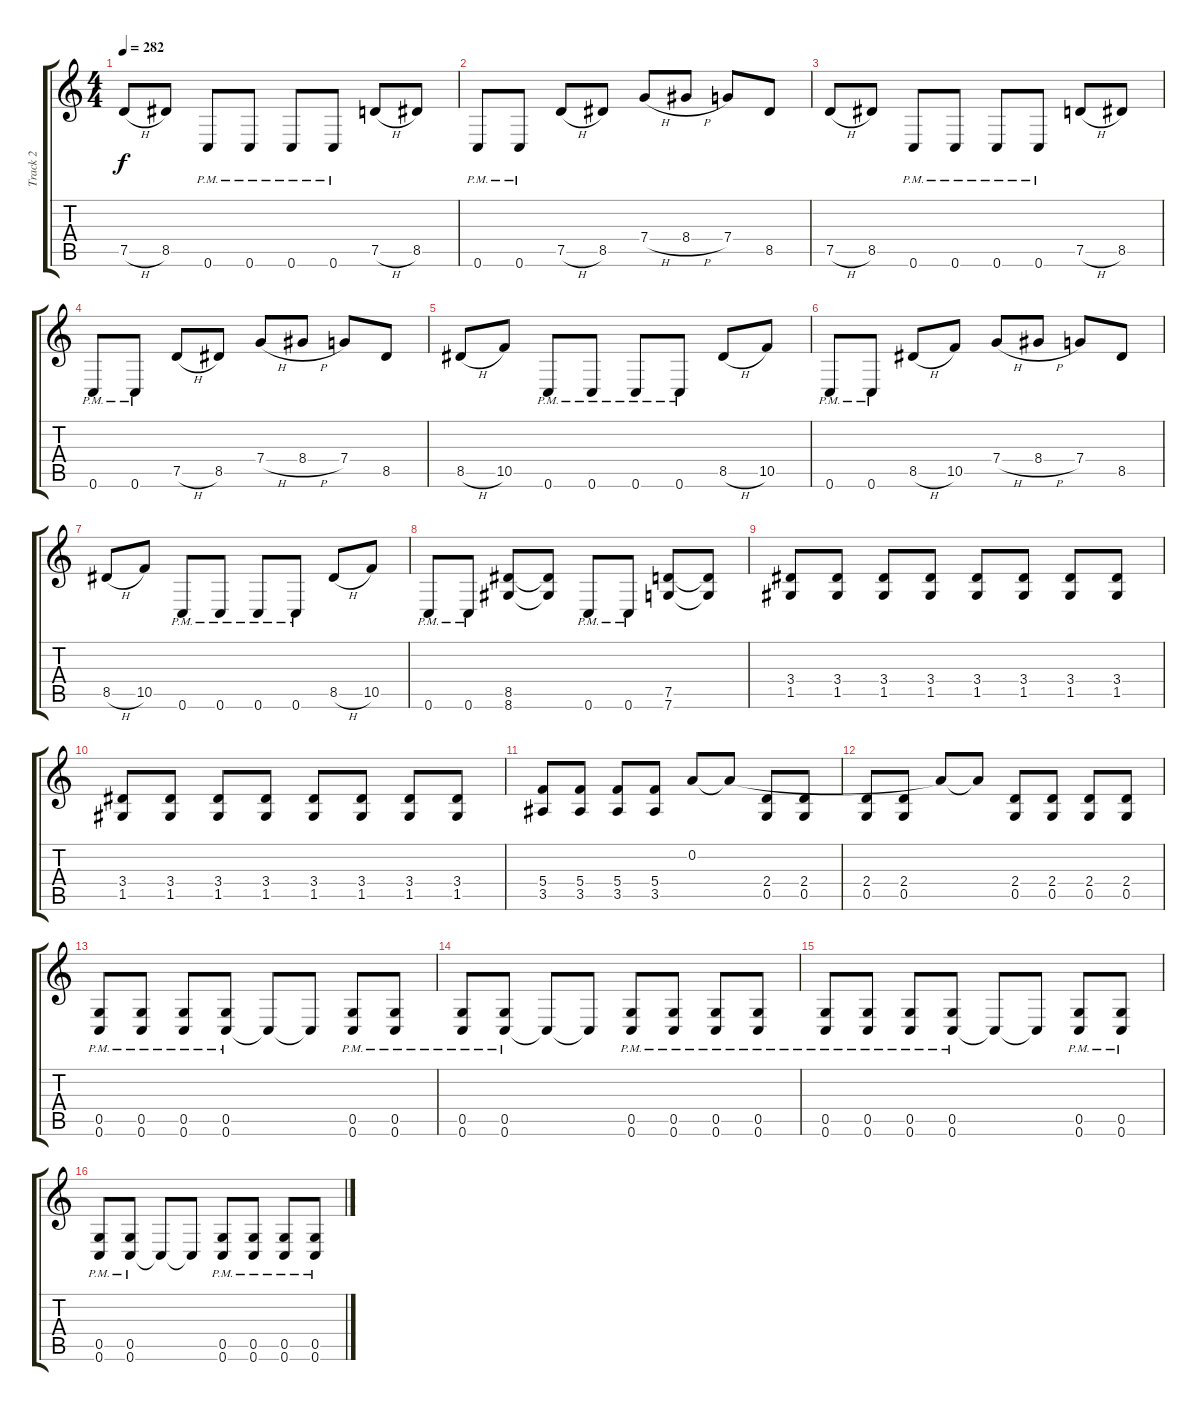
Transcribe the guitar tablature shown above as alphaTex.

\track ("Track 2" "Track 2") {instrument distortionguitar}
\staff {score tabs}
\tuning (D4 A3 F3 C3 G2 C2) {hide}
\ts (4 4)
\tempo 282
\clef g2
\ks c
7.5{h}.8{dy f} 8.5.8 0.6{pm}.8 0.6{pm}.8 0.6{pm}.8 0.6{pm}.8 7.5{h}.8 8.5.8 |
0.6{pm}.8 0.6{pm}.8 7.5{h}.8 8.5.8 7.4{h}.8 8.4{h}.8 7.4.8 8.5.8 |
7.5{h}.8 8.5.8 0.6{pm}.8 0.6{pm}.8 0.6{pm}.8 0.6{pm}.8 7.5{h}.8 8.5.8 |
0.6{pm}.8 0.6{pm}.8 7.5{h}.8 8.5.8 7.4{h}.8 8.4{h}.8 7.4.8 8.5.8 |
8.5{h}.8 10.5.8 0.6{pm}.8 0.6{pm}.8 0.6{pm}.8 0.6{pm}.8 8.5{h}.8 10.5.8 |
0.6{pm}.8 0.6{pm}.8 8.5{h}.8 10.5.8 7.4{h}.8 8.4{h}.8 7.4.8 8.5.8 |
8.5{h}.8 10.5.8 0.6{pm}.8 0.6{pm}.8 0.6{pm}.8 0.6{pm}.8 8.5{h}.8 10.5.8 |
0.6{pm}.8 0.6{pm}.8 (8.5 8.6).8 (8.5{t} 8.6{t}).8 0.6{pm}.8 0.6{pm}.8 (7.5 7.6).8 (7.5{t} 7.6{t}).8 |
(3.4 1.5).8 (3.4 1.5).8 (3.4 1.5).8 (3.4 1.5).8 (3.4 1.5).8 (3.4 1.5).8 (3.4 1.5).8 (3.4 1.5).8 |
(3.4 1.5).8 (3.4 1.5).8 (3.4 1.5).8 (3.4 1.5).8 (3.4 1.5).8 (3.4 1.5).8 (3.4 1.5).8 (3.4 1.5).8 |
(5.4 3.5).8 (5.4 3.5).8 (5.4 3.5).8 (5.4 3.5).8 0.2.8 0.2{t}.8 (2.4 0.5).8 (2.4 0.5).8 |
(2.4 0.5).8 (2.4 0.5).8 0.2{t}.8 0.2{t}.8 (2.4 0.5).8 (2.4 0.5).8 (2.4 0.5).8 (2.4 0.5).8 |
(0.5{pm} 0.6{pm}).8 (0.5{pm} 0.6{pm}).8 (0.5{pm} 0.6{pm}).8 (0.5{pm} 0.6{pm}).8 0.6{t}.8 0.6{t}.8 (0.5{pm} 0.6{pm}).8 (0.5{pm} 0.6{pm}).8 |
(0.5{pm} 0.6{pm}).8 (0.5{pm} 0.6{pm}).8 0.6{t}.8 0.6{t}.8 (0.5{pm} 0.6{pm}).8 (0.5{pm} 0.6{pm}).8 (0.5{pm} 0.6{pm}).8 (0.5{pm} 0.6{pm}).8 |
(0.5{pm} 0.6{pm}).8 (0.5{pm} 0.6{pm}).8 (0.5{pm} 0.6{pm}).8 (0.5{pm} 0.6{pm}).8 0.6{t}.8 0.6{t}.8 (0.5{pm} 0.6{pm}).8 (0.5{pm} 0.6{pm}).8 |
(0.5{pm} 0.6{pm}).8 (0.5{pm} 0.6{pm}).8 0.6{t}.8 0.6{t}.8 (0.5{pm} 0.6{pm}).8 (0.5{pm} 0.6{pm}).8 (0.5{pm} 0.6{pm}).8 (0.5{pm} 0.6{pm}).8
